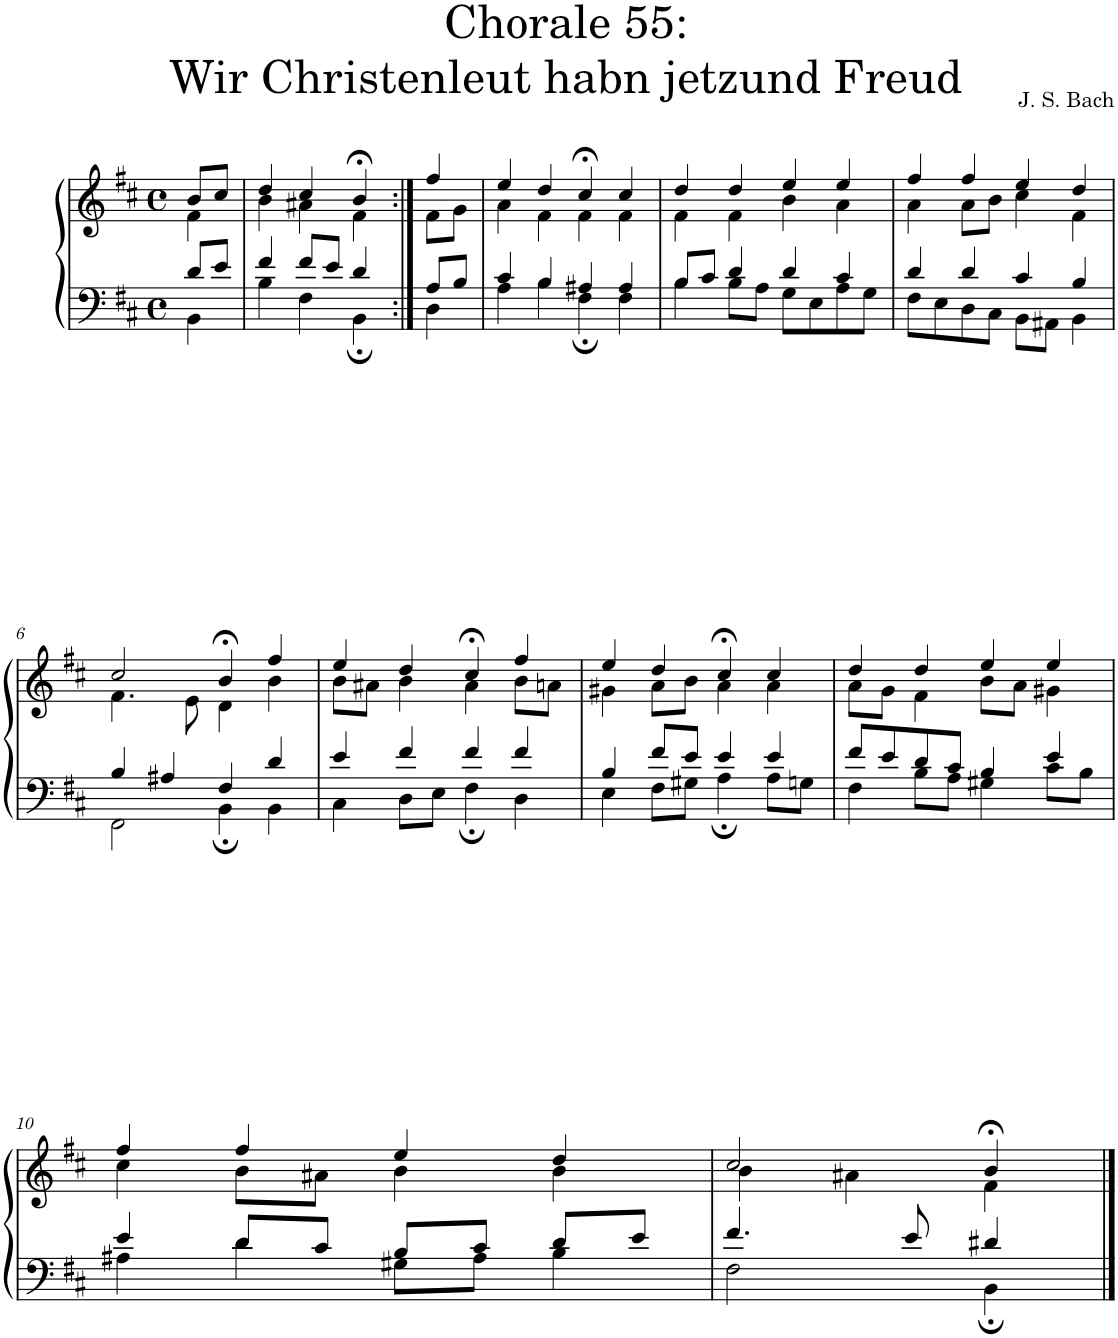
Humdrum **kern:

**kern	**kern
*part1	*part1
*staff2	*staff1
*I"S,A	*
*clefF4	*clefG2
*k[f#c#]	*k[f#c#]
*M4/4	*M4/4
*met(c)	*met(c)
=	=
*^	*^
8d/L	4BB\	8b/L	4f#\
8e/J	.	8cc#/J	.
=813	=813	=813	=813
4f#/	4B\	4dd/	4b\
8f#/L	4F#\	4cc#/	4a#X\
8e/J	.	.	.
4d/	4BB;\	4b;</	4f#\
=814:|!	=814:|!	=814:|!	=814:|!
8A/L	4D\	4ff#/	8f#\L
8B/J	.	.	8g\J
=3	=3	=3	=3
4c#/	4A\	4ee/	4a\
4B/	4B\	4dd/	4f#\
4A#X/	4F#;\	4cc#;</	4f#\
4A#/	4F#\	4cc#/	4f#\
=4	=4	=4	=4
8B/L	4B\	4dd/	4f#\
8c#/J	.	.	.
4d/	8B\L	4dd/	4f#\
.	8A\J	.	.
4d/	8G\L	4ee/	4b\
.	8E\	.	.
4c#/	8A\	4ee/	4a\
.	8G\J	.	.
=5	=5	=5	=5
4d/	8F#\L	4ff#/	4a\
.	8E\	.	.
4d/	8D\	4ff#/	8a\L
.	8C#\J	.	8b\J
4c#/	8BB\L	4ee/	4cc#\
.	8AA#X\J	.	.
4B/	4BB\	4dd/	4f#\
!!LO:LB:g=z	!!
=6	=6	=6	=6
4B/	2FF#\	2cc#/	4.f#\
4A#X/	.	.	.
.	.	.	8e\
4F#/	4BB;\	4b;</	4d\
4d/	4BB\	4ff#/	4b\
=7	=7	=7	=7
4e/	4C#\	4ee/	8b\L
.	.	.	8a#X\J
4f#/	8D\L	4dd/	4b\
.	8E\J	.	.
4f#/	4F#;\	4cc#;</	4a#\
4f#/	4D\	4ff#/	8b\L
.	.	.	8an\J
=8	=8	=8	=8
4B/	4E\	4ee/	4g#X\
8f#/L	8F#\L	4dd/	8a\L
8e/J	8G#X\J	.	8b\J
4e/	4A;\	4cc#;</	4a\
4e/	8A\L	4cc#/	4a\
.	8Gn\J	.	.
=9	=9	=9	=9
8f#/L	4F#\	4dd/	8a\L
8e/	.	.	8g\J
8d/	8B\L	4dd/	4f#\
8c#/J	8A\J	.	.
4B/	4G#X\	4ee/	8b\L
.	.	.	8a\J
4e/	8c#\L	4ee/	4g#X\
.	8B\J	.	.
!!LO:LB:g=z	!!
=10	=10	=10	=10
4e/	4A#X\	4ff#/	4cc#\
8d/L	4d\	4ff#/	8b\L
8c#/J	.	.	8a#X\J
8B/L	8G#X\L	4ee/	4b\
8c#/J	8A#\J	.	.
8d/L	4B\	4dd/	4b\
8e/J	.	.	.
=11	=11	=11	=11
4.f#/	2F#\	2cc#/	4b\
.	.	.	4a#X\
8e/	.	.	.
4d#X/	4BB;\	4b;</	4f#\
*v	*v	*	*
*	*v	*v
==	==
*-	*-
